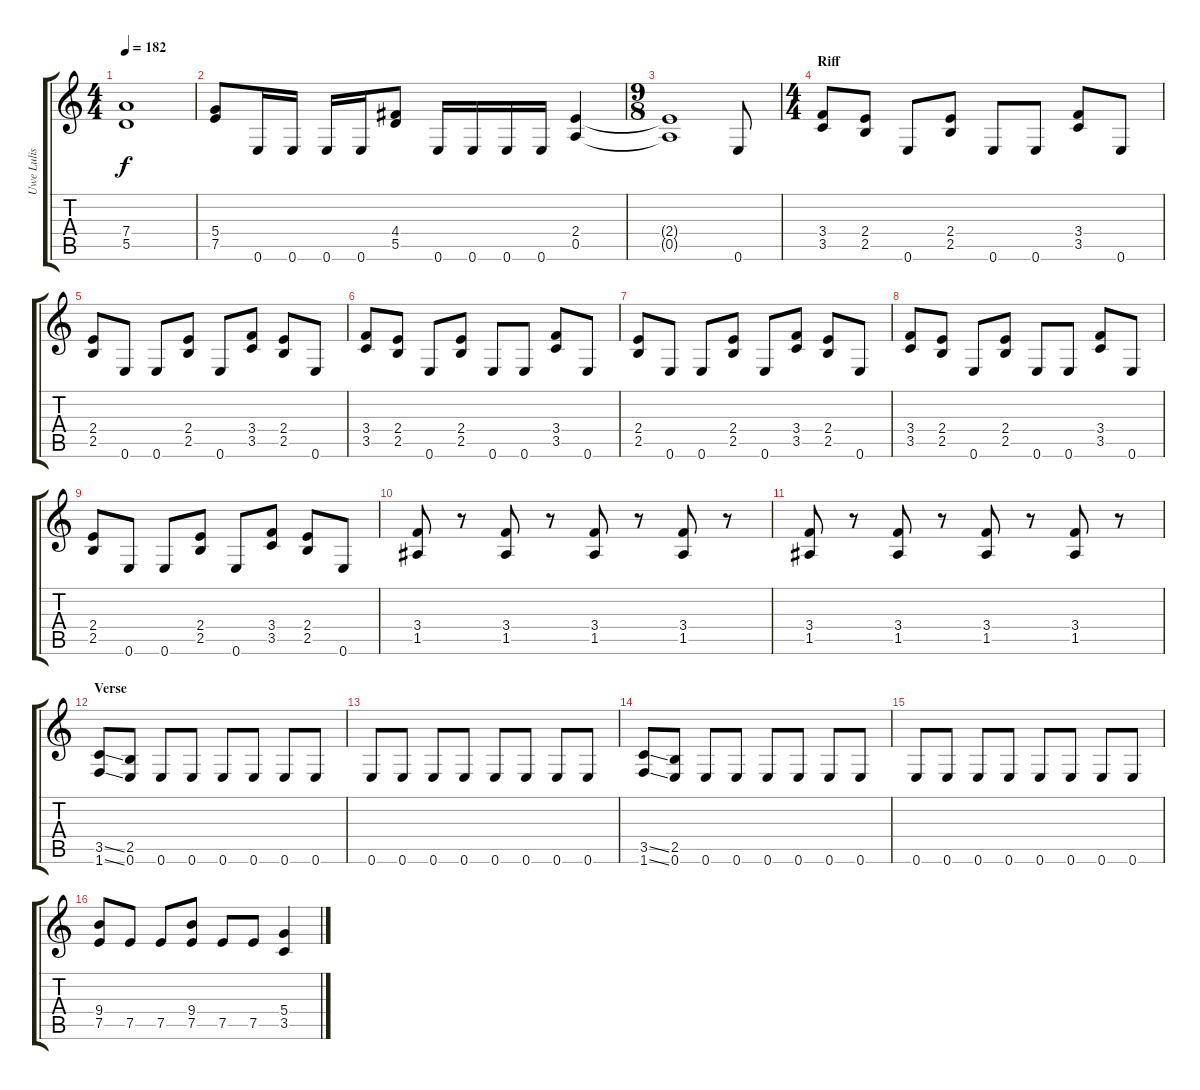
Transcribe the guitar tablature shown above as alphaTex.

\track ("Uwe Lulis" "Uwe Lulis") {instrument distortionguitar}
\staff {score tabs}
\tuning (E4 B3 G3 D3 A2 E2) {hide}
\ts (4 4)
\tempo 182
\clef g2
\ks c
(7.4 5.5).1{dy f} |
(5.4 7.5).8 0.6.16 0.6.16 0.6.16 0.6.16 (4.4 5.5).8 0.6.16 0.6.16 0.6.16 0.6.16 (2.4 0.5).4 |
\ts (9 8)
(2.4{t} 0.5{t}).1 0.6.8 |
\ts (4 4)
\section ("" "Riff")
(3.4 3.5).8 (2.4 2.5).8 0.6.8 (2.4 2.5).8 0.6.8 0.6.8 (3.4 3.5).8 0.6.8 |
(2.4 2.5).8 0.6.8 0.6.8 (2.4 2.5).8 0.6.8 (3.4 3.5).8 (2.4 2.5).8 0.6.8 |
(3.4 3.5).8 (2.4 2.5).8 0.6.8 (2.4 2.5).8 0.6.8 0.6.8 (3.4 3.5).8 0.6.8 |
(2.4 2.5).8 0.6.8 0.6.8 (2.4 2.5).8 0.6.8 (3.4 3.5).8 (2.4 2.5).8 0.6.8 |
(3.4 3.5).8 (2.4 2.5).8 0.6.8 (2.4 2.5).8 0.6.8 0.6.8 (3.4 3.5).8 0.6.8 |
(2.4 2.5).8 0.6.8 0.6.8 (2.4 2.5).8 0.6.8 (3.4 3.5).8 (2.4 2.5).8 0.6.8 |
(3.4 1.5).8 r.8 (3.4 1.5).8 r.8 (3.4 1.5).8 r.8 (3.4 1.5).8 r.8 |
(3.4 1.5).8 r.8 (3.4 1.5).8 r.8 (3.4 1.5).8 r.8 (3.4 1.5).8 r.8 |
\section ("" "Verse")
(3.5{ss} 1.6{ss}).8 (2.5 0.6).8 0.6.8 0.6.8 0.6.8 0.6.8 0.6.8 0.6.8 |
0.6.8 0.6.8 0.6.8 0.6.8 0.6.8 0.6.8 0.6.8 0.6.8 |
(3.5{ss} 1.6{ss}).8 (2.5 0.6).8 0.6.8 0.6.8 0.6.8 0.6.8 0.6.8 0.6.8 |
0.6.8 0.6.8 0.6.8 0.6.8 0.6.8 0.6.8 0.6.8 0.6.8 |
(9.4 7.5).8 7.5.8 7.5.8 (9.4 7.5).8 7.5.8 7.5.8 (5.4 3.5).4
